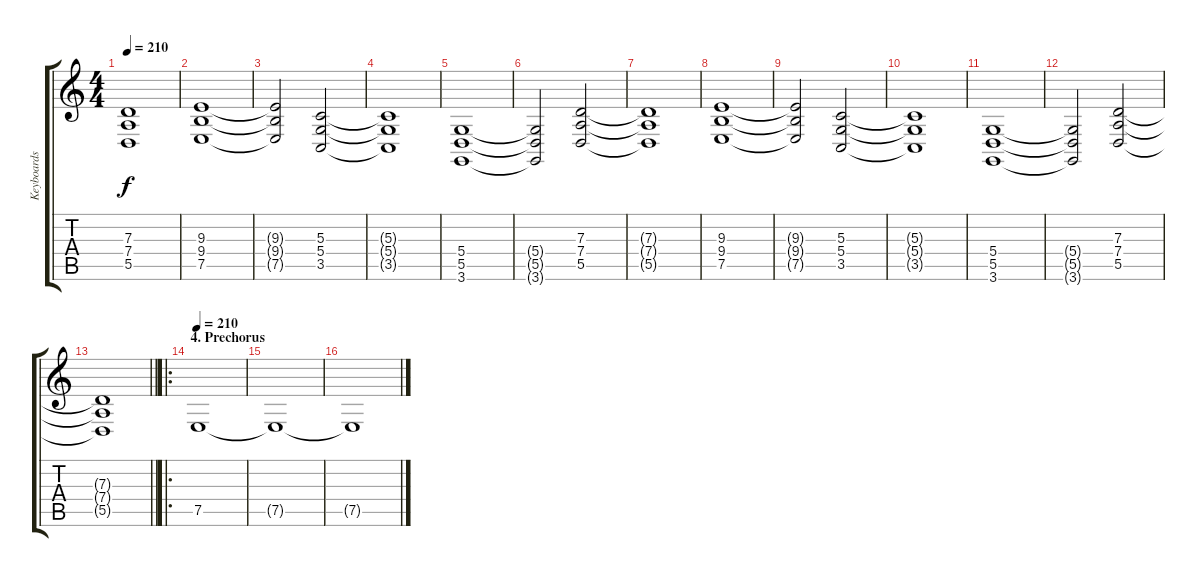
\track ("Keyboards" "Keyboards") {instrument stringensemble1}
\staff {score tabs}
\tuning (E4 B3 G3 D3 A2 E2) {hide}
\ts (4 4)
\tempo 210
\clef g2
\ks c
(7.3{t} 7.4{t} 5.5{t}).1{dy f} |
(9.3 9.4 7.5).1 |
(9.3{t} 9.4{t} 7.5{t}).2 (5.3 5.4 3.5).2 |
(5.3{t} 5.4{t} 3.5{t}).1 |
(5.4 5.5 3.6).1 |
(5.4{t} 5.5{t} 3.6{t}).2 (7.3 7.4 5.5).2 |
(7.3{t} 7.4{t} 5.5{t}).1 |
(9.3 9.4 7.5).1 |
(9.3{t} 9.4{t} 7.5{t}).2 (5.3 5.4 3.5).2 |
(5.3{t} 5.4{t} 3.5{t}).1 |
(5.4 5.5 3.6).1 |
(5.4{t} 5.5{t} 3.6{t}).2 (7.3 7.4 5.5).2 |
\barLineRight lightlight
(7.3{t} 7.4{t} 5.5{t}).1 |
\ro
\section ("" "4. Prechorus")
\tempo 210
7.5.1 |
7.5{t}.1 |
7.5{t}.1
